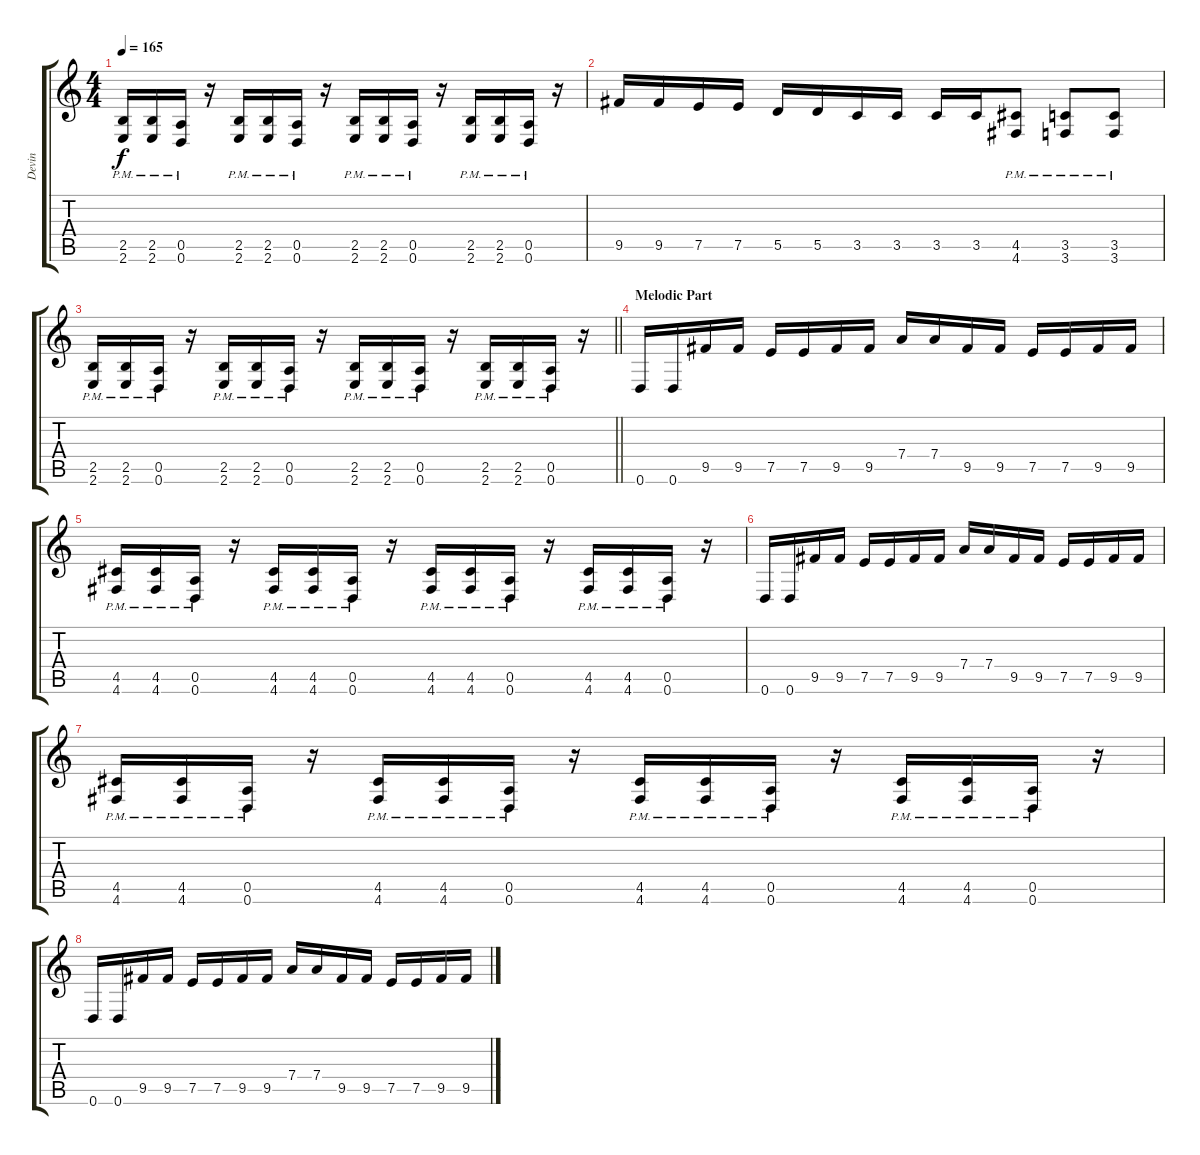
\track ("Devin" "Devin") {instrument distortionguitar}
\staff {score tabs}
\tuning (E4 B3 G3 D3 A2 D2) {hide}
\ts (4 4)
\tempo 165
\clef g2
\ks c
(2.5{pm} 2.6{pm}).16{dy f} (2.5{pm} 2.6{pm}).16 (0.5{pm} 0.6{pm}).16 r.16 (2.5{pm} 2.6{pm}).16 (2.5{pm} 2.6{pm}).16 (0.5{pm} 0.6{pm}).16 r.16 (2.5{pm} 2.6{pm}).16 (2.5{pm} 2.6{pm}).16 (0.5{pm} 0.6{pm}).16 r.16 (2.5{pm} 2.6{pm}).16 (2.5{pm} 2.6{pm}).16 (0.5{pm} 0.6{pm}).16 r.16 |
9.5.16 9.5.16 7.5.16 7.5.16 5.5.16 5.5.16 3.5.16 3.5.16 3.5.16 3.5.16 (4.5{pm} 4.6{pm}).8 (3.5{pm} 3.6{pm}).8 (3.5{pm} 3.6{pm}).8 |
\barLineRight lightlight
(2.5{pm} 2.6{pm}).16 (2.5{pm} 2.6{pm}).16 (0.5{pm} 0.6{pm}).16 r.16 (2.5{pm} 2.6{pm}).16 (2.5{pm} 2.6{pm}).16 (0.5{pm} 0.6{pm}).16 r.16 (2.5{pm} 2.6{pm}).16 (2.5{pm} 2.6{pm}).16 (0.5{pm} 0.6{pm}).16 r.16 (2.5{pm} 2.6{pm}).16 (2.5{pm} 2.6{pm}).16 (0.5{pm} 0.6{pm}).16 r.16 |
\section ("" "Melodic Part")
0.6.16 0.6.16 9.5.16 9.5.16 7.5.16 7.5.16 9.5.16 9.5.16 7.4.16 7.4.16 9.5.16 9.5.16 7.5.16 7.5.16 9.5.16 9.5.16 |
(4.5{pm} 4.6{pm}).16 (4.5{pm} 4.6{pm}).16 (0.5{pm} 0.6{pm}).16 r.16 (4.5{pm} 4.6{pm}).16 (4.5{pm} 4.6{pm}).16 (0.5{pm} 0.6{pm}).16 r.16 (4.5{pm} 4.6{pm}).16 (4.5{pm} 4.6{pm}).16 (0.5{pm} 0.6{pm}).16 r.16 (4.5{pm} 4.6{pm}).16 (4.5{pm} 4.6{pm}).16 (0.5{pm} 0.6{pm}).16 r.16 |
0.6.16 0.6.16 9.5.16 9.5.16 7.5.16 7.5.16 9.5.16 9.5.16 7.4.16 7.4.16 9.5.16 9.5.16 7.5.16 7.5.16 9.5.16 9.5.16 |
(4.5{pm} 4.6{pm}).16 (4.5{pm} 4.6{pm}).16 (0.5{pm} 0.6{pm}).16 r.16 (4.5{pm} 4.6{pm}).16 (4.5{pm} 4.6{pm}).16 (0.5{pm} 0.6{pm}).16 r.16 (4.5{pm} 4.6{pm}).16 (4.5{pm} 4.6{pm}).16 (0.5{pm} 0.6{pm}).16 r.16 (4.5{pm} 4.6{pm}).16 (4.5{pm} 4.6{pm}).16 (0.5{pm} 0.6{pm}).16 r.16 |
0.6.16 0.6.16 9.5.16 9.5.16 7.5.16 7.5.16 9.5.16 9.5.16 7.4.16 7.4.16 9.5.16 9.5.16 7.5.16 7.5.16 9.5.16 9.5.16
